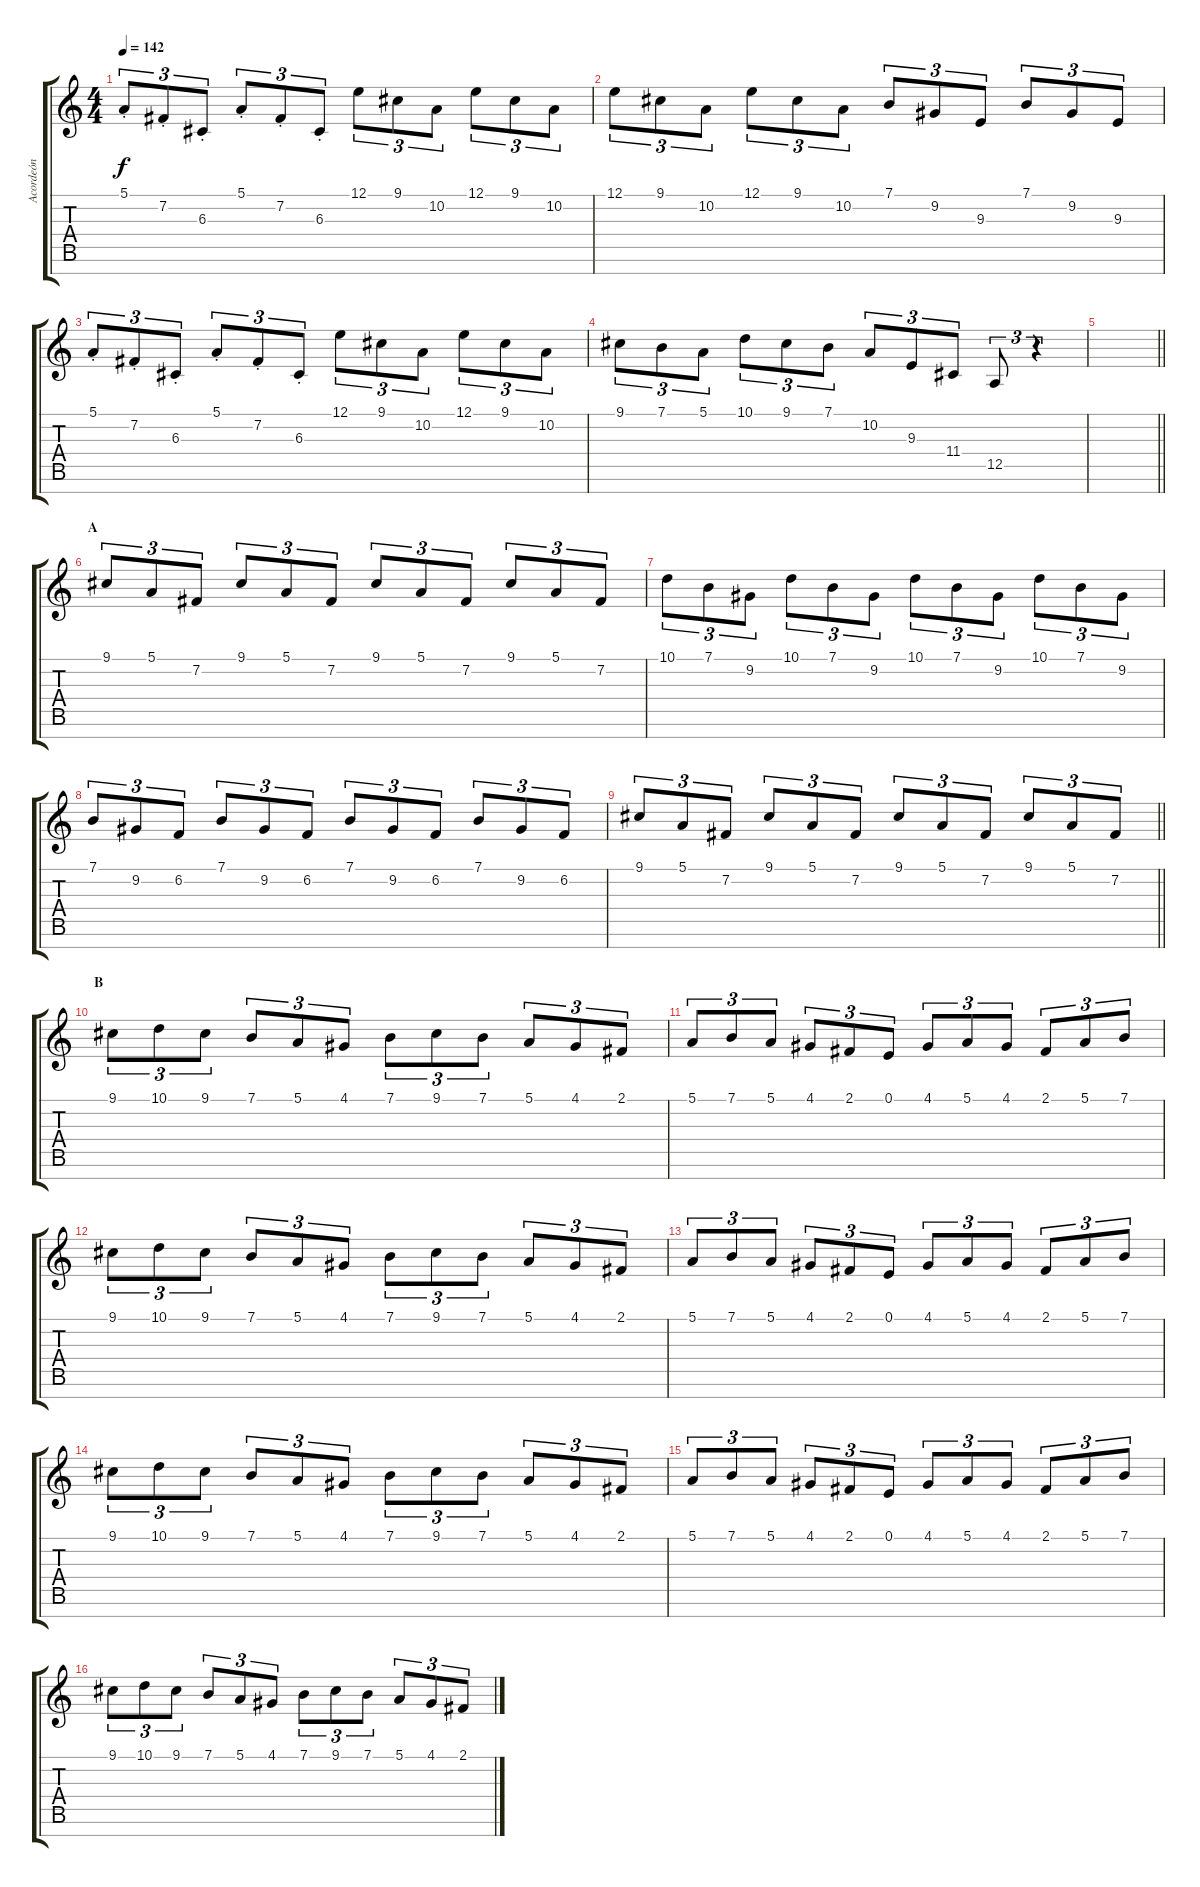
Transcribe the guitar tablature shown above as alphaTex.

\track ("Acordeón" "Acordeón") {instrument accordion}
\staff {score tabs}
\tuning (E4 B3 G3 D3 A2 E2 B1) {hide}
\ts (4 4)
\tempo 142
\clef g2
\ks c
5.1{st}.8{tu (3 2) dy f} 7.2{st}.8{tu (3 2)} 6.3{st}.8{tu (3 2)} 5.1{st}.8{tu (3 2)} 7.2{st}.8{tu (3 2)} 6.3{st}.8{tu (3 2)} 12.1.8{tu (3 2)} 9.1.8{tu (3 2)} 10.2.8{tu (3 2)} 12.1.8{tu (3 2)} 9.1.8{tu (3 2)} 10.2.8{tu (3 2)} |
12.1.8{tu (3 2)} 9.1.8{tu (3 2)} 10.2.8{tu (3 2)} 12.1.8{tu (3 2)} 9.1.8{tu (3 2)} 10.2.8{tu (3 2)} 7.1.8{tu (3 2)} 9.2.8{tu (3 2)} 9.3.8{tu (3 2)} 7.1.8{tu (3 2)} 9.2.8{tu (3 2)} 9.3.8{tu (3 2)} |
5.1{st}.8{tu (3 2)} 7.2{st}.8{tu (3 2)} 6.3{st}.8{tu (3 2)} 5.1{st}.8{tu (3 2)} 7.2{st}.8{tu (3 2)} 6.3{st}.8{tu (3 2)} 12.1.8{tu (3 2)} 9.1.8{tu (3 2)} 10.2.8{tu (3 2)} 12.1.8{tu (3 2)} 9.1.8{tu (3 2)} 10.2.8{tu (3 2)} |
9.1.8{tu (3 2)} 7.1.8{tu (3 2)} 5.1.8{tu (3 2)} 10.1.8{tu (3 2)} 9.1.8{tu (3 2)} 7.1.8{tu (3 2)} 10.2.8{tu (3 2)} 9.3.8{tu (3 2)} 11.4.8{tu (3 2)} 12.5.8{tu (3 2)} r.4{tu (3 2)} |
\barLineRight lightlight
|
\section ("" "A")
9.1.8{tu (3 2)} 5.1.8{tu (3 2)} 7.2.8{tu (3 2)} 9.1.8{tu (3 2)} 5.1.8{tu (3 2)} 7.2.8{tu (3 2)} 9.1.8{tu (3 2)} 5.1.8{tu (3 2)} 7.2.8{tu (3 2)} 9.1.8{tu (3 2)} 5.1.8{tu (3 2)} 7.2.8{tu (3 2)} |
10.1.8{tu (3 2)} 7.1.8{tu (3 2)} 9.2.8{tu (3 2)} 10.1.8{tu (3 2)} 7.1.8{tu (3 2)} 9.2.8{tu (3 2)} 10.1.8{tu (3 2)} 7.1.8{tu (3 2)} 9.2.8{tu (3 2)} 10.1.8{tu (3 2)} 7.1.8{tu (3 2)} 9.2.8{tu (3 2)} |
7.1.8{tu (3 2)} 9.2.8{tu (3 2)} 6.2.8{tu (3 2)} 7.1.8{tu (3 2)} 9.2.8{tu (3 2)} 6.2.8{tu (3 2)} 7.1.8{tu (3 2)} 9.2.8{tu (3 2)} 6.2.8{tu (3 2)} 7.1.8{tu (3 2)} 9.2.8{tu (3 2)} 6.2.8{tu (3 2)} |
\barLineRight lightlight
9.1.8{tu (3 2)} 5.1.8{tu (3 2)} 7.2.8{tu (3 2)} 9.1.8{tu (3 2)} 5.1.8{tu (3 2)} 7.2.8{tu (3 2)} 9.1.8{tu (3 2)} 5.1.8{tu (3 2)} 7.2.8{tu (3 2)} 9.1.8{tu (3 2)} 5.1.8{tu (3 2)} 7.2.8{tu (3 2)} |
\section ("" "B")
9.1.8{tu (3 2)} 10.1.8{tu (3 2)} 9.1.8{tu (3 2)} 7.1.8{tu (3 2)} 5.1.8{tu (3 2)} 4.1.8{tu (3 2)} 7.1.8{tu (3 2)} 9.1.8{tu (3 2)} 7.1.8{tu (3 2)} 5.1.8{tu (3 2)} 4.1.8{tu (3 2)} 2.1.8{tu (3 2)} |
5.1.8{tu (3 2)} 7.1.8{tu (3 2)} 5.1.8{tu (3 2)} 4.1.8{tu (3 2)} 2.1.8{tu (3 2)} 0.1.8{tu (3 2)} 4.1.8{tu (3 2)} 5.1.8{tu (3 2)} 4.1.8{tu (3 2)} 2.1.8{tu (3 2)} 5.1.8{tu (3 2)} 7.1.8{tu (3 2)} |
9.1.8{tu (3 2)} 10.1.8{tu (3 2)} 9.1.8{tu (3 2)} 7.1.8{tu (3 2)} 5.1.8{tu (3 2)} 4.1.8{tu (3 2)} 7.1.8{tu (3 2)} 9.1.8{tu (3 2)} 7.1.8{tu (3 2)} 5.1.8{tu (3 2)} 4.1.8{tu (3 2)} 2.1.8{tu (3 2)} |
5.1.8{tu (3 2)} 7.1.8{tu (3 2)} 5.1.8{tu (3 2)} 4.1.8{tu (3 2)} 2.1.8{tu (3 2)} 0.1.8{tu (3 2)} 4.1.8{tu (3 2)} 5.1.8{tu (3 2)} 4.1.8{tu (3 2)} 2.1.8{tu (3 2)} 5.1.8{tu (3 2)} 7.1.8{tu (3 2)} |
9.1.8{tu (3 2)} 10.1.8{tu (3 2)} 9.1.8{tu (3 2)} 7.1.8{tu (3 2)} 5.1.8{tu (3 2)} 4.1.8{tu (3 2)} 7.1.8{tu (3 2)} 9.1.8{tu (3 2)} 7.1.8{tu (3 2)} 5.1.8{tu (3 2)} 4.1.8{tu (3 2)} 2.1.8{tu (3 2)} |
5.1.8{tu (3 2)} 7.1.8{tu (3 2)} 5.1.8{tu (3 2)} 4.1.8{tu (3 2)} 2.1.8{tu (3 2)} 0.1.8{tu (3 2)} 4.1.8{tu (3 2)} 5.1.8{tu (3 2)} 4.1.8{tu (3 2)} 2.1.8{tu (3 2)} 5.1.8{tu (3 2)} 7.1.8{tu (3 2)} |
9.1.8{tu (3 2)} 10.1.8{tu (3 2)} 9.1.8{tu (3 2)} 7.1.8{tu (3 2)} 5.1.8{tu (3 2)} 4.1.8{tu (3 2)} 7.1.8{tu (3 2)} 9.1.8{tu (3 2)} 7.1.8{tu (3 2)} 5.1.8{tu (3 2)} 4.1.8{tu (3 2)} 2.1.8{tu (3 2)}
